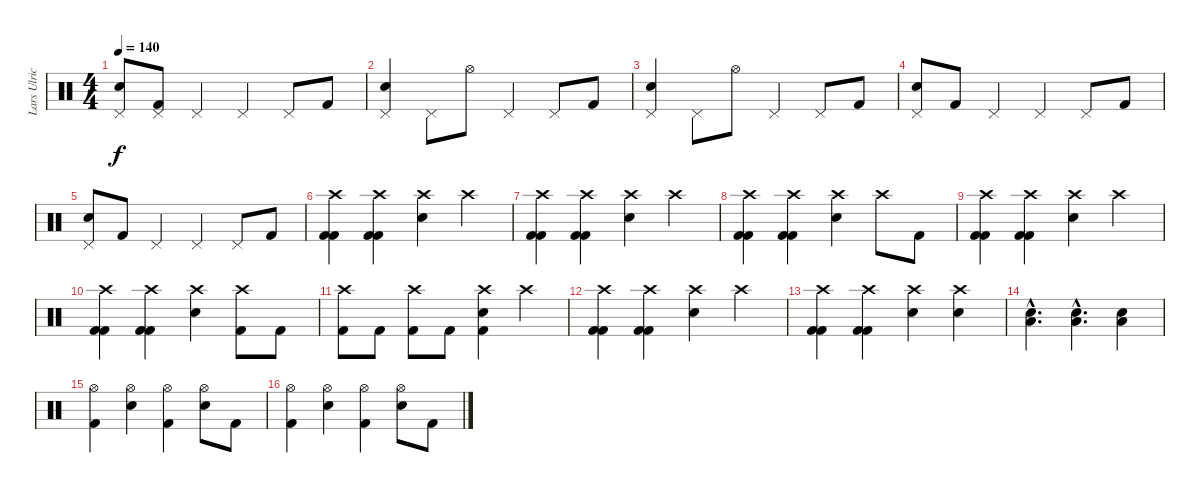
\track ("Lars Ulrich" "Lars Ulric") {instrument percussion}
\staff {score}
\articulation defaults
\ts (4 4)
\tempo 140
\clef neutral
\ks c
("Pedal Hi-Hat (hit)" "Electric Snare (hit)").8{dy f} ("Pedal Hi-Hat (hit)" "Kick (hit) 2").8 "Pedal Hi-Hat (hit)".4 "Pedal Hi-Hat (hit)".4 "Pedal Hi-Hat (hit)".8 "Kick (hit) 2".8 |
("Pedal Hi-Hat (hit)" "Electric Snare (hit)").4 "Pedal Hi-Hat (hit)".8 "Hi-Hat (open)".8 "Pedal Hi-Hat (hit)".4 "Pedal Hi-Hat (hit)".8 "Kick (hit) 2".8 |
("Pedal Hi-Hat (hit)" "Electric Snare (hit)").4 "Pedal Hi-Hat (hit)".8 "Hi-Hat (open)".8 "Pedal Hi-Hat (hit)".4 "Pedal Hi-Hat (hit)".8 "Kick (hit) 2".8 |
("Pedal Hi-Hat (hit)" "Electric Snare (hit)").8 "Kick (hit) 2".8 "Pedal Hi-Hat (hit)".4 "Pedal Hi-Hat (hit)".4 "Pedal Hi-Hat (hit)".8 "Kick (hit) 2".8 |
("Pedal Hi-Hat (hit)" "Electric Snare (hit)").8 "Kick (hit) 2".8 "Pedal Hi-Hat (hit)".4 "Pedal Hi-Hat (hit)".4 "Pedal Hi-Hat (hit)".8 "Kick (hit) 2".8 |
("Crash high (hit)" "Kick (hit) 2" "Kick (hit) 2").4 ("Crash high (hit)" "Kick (hit) 2" "Kick (hit) 2").4 ("Crash high (hit)" "Electric Snare (hit)").4 "Crash high (hit)".4 |
("Crash high (hit)" "Kick (hit) 2" "Kick (hit) 2").4 ("Crash high (hit)" "Kick (hit) 2" "Kick (hit) 2").4 ("Crash high (hit)" "Electric Snare (hit)").4 "Crash high (hit)".4 |
("Crash high (hit)" "Kick (hit) 2" "Kick (hit) 2").4 ("Crash high (hit)" "Kick (hit) 2" "Kick (hit) 2").4 ("Crash high (hit)" "Electric Snare (hit)").4 "Crash high (hit)".8 "Kick (hit) 2".8 |
("Crash high (hit)" "Kick (hit) 2" "Kick (hit) 2").4 ("Crash high (hit)" "Kick (hit) 2" "Kick (hit) 2").4 ("Crash high (hit)" "Electric Snare (hit)").4 "Crash high (hit)".4 |
("Crash high (hit)" "Kick (hit) 2" "Kick (hit) 2").4 ("Crash high (hit)" "Kick (hit) 2" "Kick (hit) 2").4 ("Crash high (hit)" "Electric Snare (hit)").4 ("Crash high (hit)" "Kick (hit) 2").8 "Kick (hit) 2".8 |
("Crash high (hit)" "Kick (hit) 2").8 "Kick (hit) 2".8 ("Crash high (hit)" "Kick (hit) 2").8 "Kick (hit) 2".8 ("Crash high (hit)" "Electric Snare (hit)" "Kick (hit) 2").4 "Crash high (hit)".4 |
("Crash high (hit)" "Kick (hit) 2" "Kick (hit) 2").4 ("Crash high (hit)" "Kick (hit) 2" "Kick (hit) 2").4 ("Crash high (hit)" "Electric Snare (hit)").4 "Crash high (hit)".4 |
("Crash high (hit)" "Kick (hit) 2" "Kick (hit) 2").4 ("Crash high (hit)" "Kick (hit) 2" "Kick (hit) 2").4 ("Crash high (hit)" "Electric Snare (hit)").4 ("Crash high (hit)" "Electric Snare (hit)").4 |
("Electric Snare (hit)"{hac} "Low Floor Tom (hit)"{hac}).4{d} ("Electric Snare (hit)"{hac} "Low Floor Tom (hit)"{hac}).4{d} ("Electric Snare (hit)" "Low Floor Tom (hit)").4 |
("Hi-Hat (open)" "Kick (hit) 2").4 ("Hi-Hat (open)" "Electric Snare (hit)").4 ("Hi-Hat (open)" "Kick (hit) 2").4 ("Hi-Hat (open)" "Electric Snare (hit)").8 "Kick (hit) 2".8 |
("Hi-Hat (open)" "Kick (hit) 2").4 ("Hi-Hat (open)" "Electric Snare (hit)").4 ("Hi-Hat (open)" "Kick (hit) 2").4 ("Hi-Hat (open)" "Electric Snare (hit)").8 "Kick (hit) 2".8
